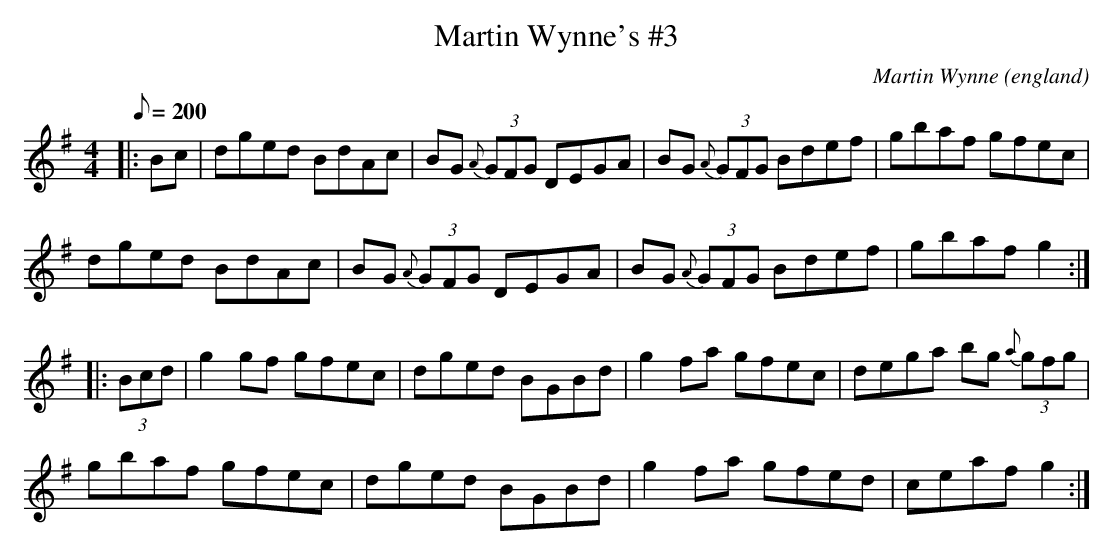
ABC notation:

X:1
T:Martin Wynne's #3
O:england
M:4/4
L:1/8
Q:200
C:Martin Wynne
K:G
|:Bc|dged BdAc|BG {A}(3GFG DEGA|BG {A}(3GFG Bdef|gbaf gfec|
dged BdAc|BG {A}(3GFG DEGA|BG {A}(3GFG Bdef|gbaf g2:|
|:(3Bcd|g2 gf gfec|dged BGBd|g2 fa gfec|dega bg {a}(3gfg|
gbaf gfec|dged BGBd|g2 fa gfed|ceaf g2:|
